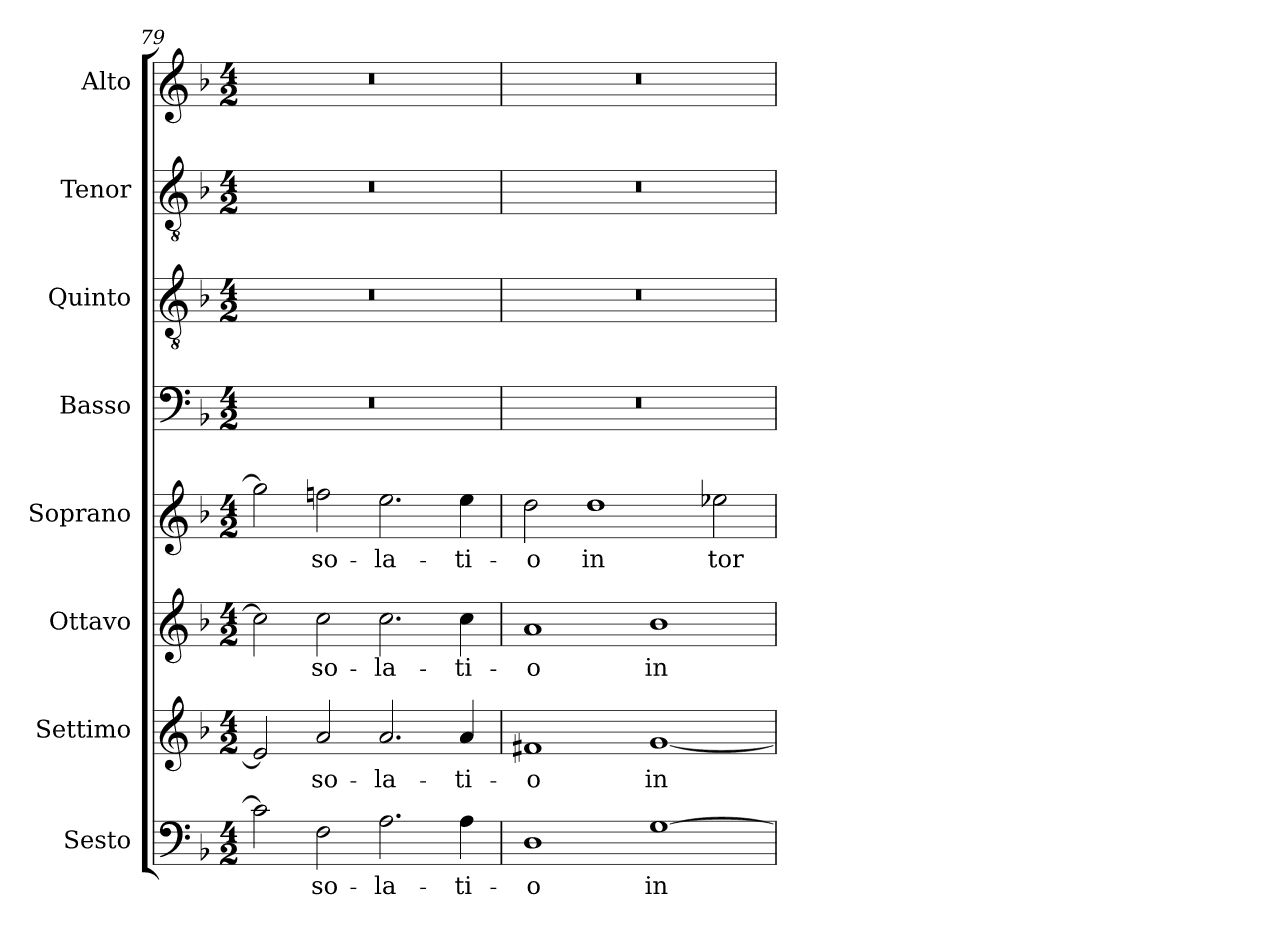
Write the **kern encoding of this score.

**kern	**text	**kern	**text	**kern	**text	**kern	**text	**kern	**kern	**kern	**kern
*part8	*part8	*part7	*part7	*part6	*part6	*part5	*part5	*part4	*part3	*part2	*part1
*staff8	*staff8	*staff7	*staff7	*staff6	*staff6	*staff5	*staff5	*staff4	*staff3	*staff2	*staff1
*I"Sesto	*	*I"Settimo	*	*I"Ottavo	*	*I"Soprano	*	*I"Basso	*I"Quinto	*I"Tenor	*I"Alto
*I'Ss.	*	*I'St.	*	*I'Ot.	*	*I'S.	*	*I'B.	*I'Q.	*I'T.	*I'A.
*clefF4	*	*clefG2	*	*clefG2	*	*clefG2	*	*clefF4	*clefGv2	*clefGv2	*clefG2
*	*	*	*	*	*	*	*	*	*ITrd7c12	*ITrd7c12	*
*k[b-]	*	*k[b-]	*	*k[b-]	*	*k[b-]	*	*k[b-]	*k[b-]	*k[b-]	*k[b-]
*F:	*	*F:	*	*F:	*	*F:	*	*F:	*F:	*F:	*F:
*M4/2	*	*M4/2	*	*M4/2	*	*M4/2	*	*M4/2	*M4/2	*M4/2	*M4/2
=79	=79	=79	=79	=79	=79	=79	=79	=79	=79	=79	=79
!	!	!	!	!	!	!	!	!LO:N:vis=1	!LO:N:vis=1	!LO:N:vis=1	!LO:N:vis=1
2ci\]	.	2ei/]	.	2cci\]	.	2ggi\]	.	0r	0r	0r	0r
!	!LO:LY:b:color=#000000	!	!	!	!	!	!	!	!	!	!
!	!	!	!LO:LY:b:color=#000000	!	!	!	!	!	!	!	!
!	!	!	!	!	!LO:LY:b:color=#000000	!	!	!	!	!	!
!	!	!	!	!	!	!	!LO:LY:b:color=#000000	!	!	!	!
2Fi\	-so-	2ai/	-so-	2cci\	-so-	2ffni\	-so-	.	.	.	.
!	!LO:LY:b:color=#000000	!	!	!	!	!	!	!	!	!	!
!	!	!	!LO:LY:b:color=#000000	!	!	!	!	!	!	!	!
!	!	!	!	!	!LO:LY:b:color=#000000	!	!	!	!	!	!
!	!	!	!	!	!	!	!LO:LY:b:color=#000000	!	!	!	!
2.Ai\	-la-	2.ai/	-la-	2.cci\	-la-	2.eei\	-la-	.	.	.	.
!	!LO:LY:b:color=#000000	!	!	!	!	!	!	!	!	!	!
!	!	!	!LO:LY:b:color=#000000	!	!	!	!	!	!	!	!
!	!	!	!	!	!LO:LY:b:color=#000000	!	!	!	!	!	!
!	!	!	!	!	!	!	!LO:LY:b:color=#000000	!	!	!	!
4Ai\	-ti-	4ai/	-ti-	4cci\	-ti-	4eei\	-ti-	.	.	.	.
=80	=80	=80	=80	=80	=80	=80	=80	=80	=80	=80	=80
!	!LO:LY:b:color=#000000	!	!	!	!	!	!	!	!	!	!
!	!	!	!LO:LY:b:color=#000000	!	!	!	!	!	!	!	!
!	!	!	!	!	!LO:LY:b:color=#000000	!	!	!	!	!	!
!	!	!	!	!	!	!	!LO:LY:b:color=#000000	!LO:N:vis=1	!LO:N:vis=1	!LO:N:vis=1	!LO:N:vis=1
1Di	-o	1f#Xi	-o	1ai	-o	2ddi\	-o	0r	0r	0r	0r
!	!	!	!	!	!	!	!LO:LY:b:color=#000000	!	!	!	!
.	.	.	.	.	.	1ddi	in	.	.	.	.
!	!LO:LY:b:color=#000000	!	!	!	!	!	!	!	!	!	!
!	!	!	!LO:LY:b:color=#000000	!	!	!	!	!	!	!	!
!	!	!	!	!	!LO:LY:b:color=#000000	!	!	!	!	!	!
[1Gi	in	[1gi	in	1b-i	in	.	.	.	.	.	.
!	!	!	!	!	!	!	!LO:LY:b:color=#000000	!	!	!	!
.	.	.	.	.	.	2ee-Xi\	tor-	.	.	.	.
=	=	=	=	=	=	=	=	=	=	=	=
*-	*-	*-	*-	*-	*-	*-	*-	*-	*-	*-	*-
